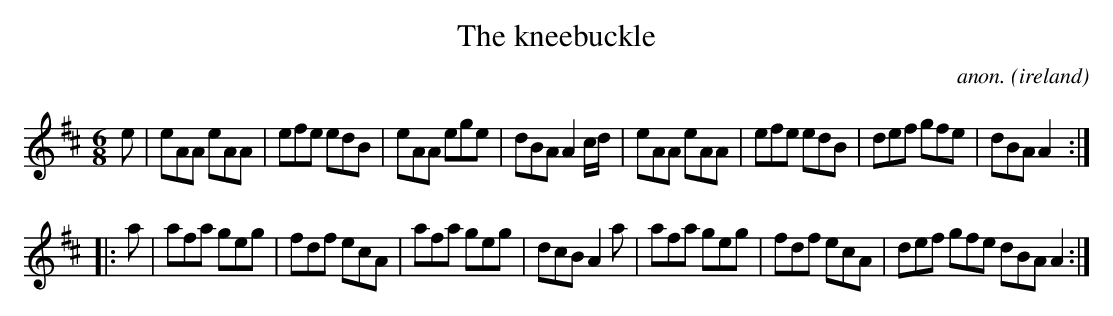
X:1
T:The kneebuckle
O:ireland
C:anon.
M:6/8
L:1/8
K:Amix
e|eAA eAA|efe edB|eAA ege|dBA A2c/d/|eAA eAA|efe edB|def gfe|dBA A2:|
|:a|afa geg|fdf ecA|afa geg|dcB A2a|afa geg|fdf ecA|def gfe dBA A2:|
